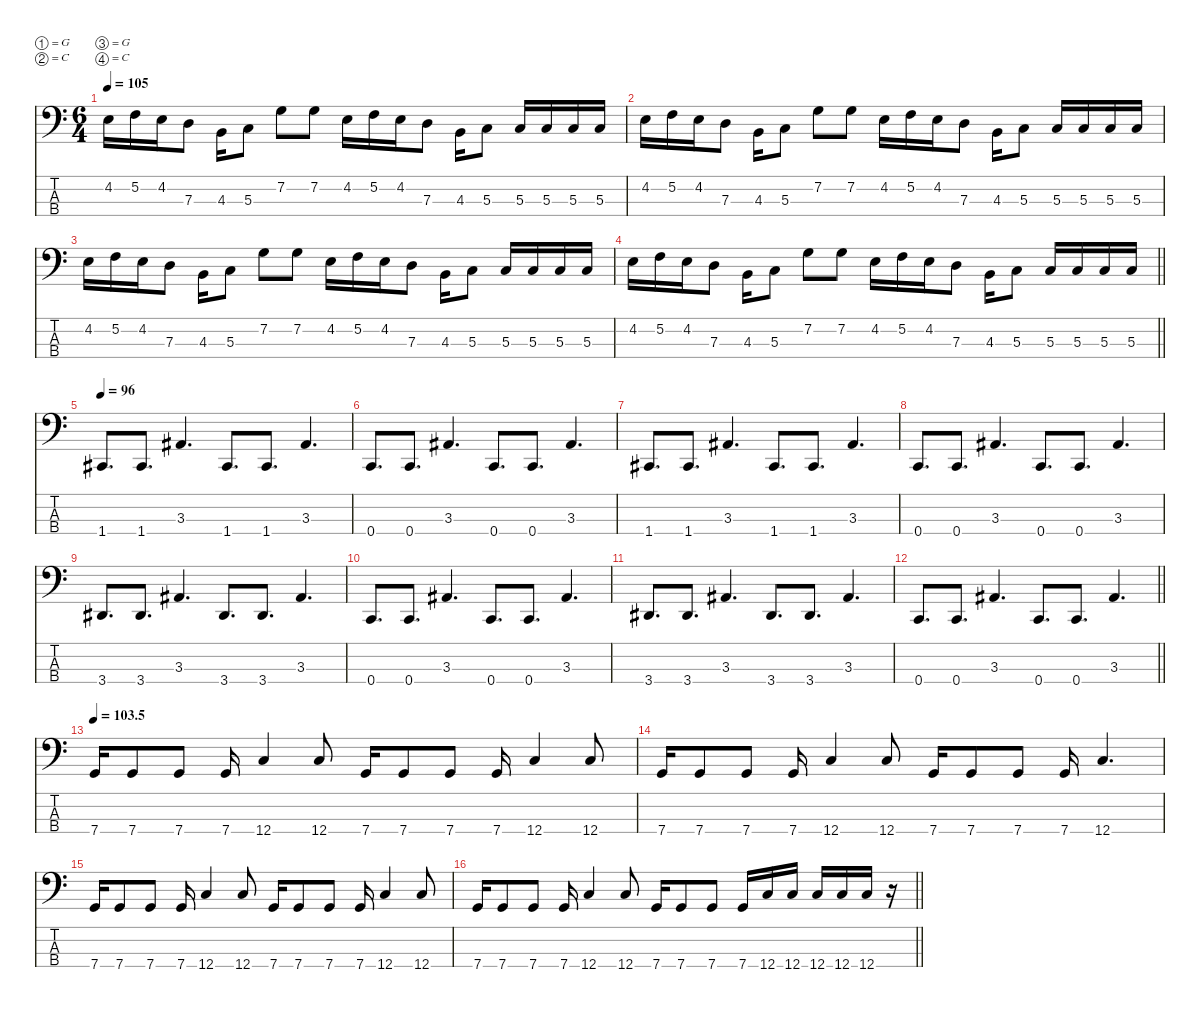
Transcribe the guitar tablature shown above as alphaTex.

\defaultSystemsLayout 4
\hideDynamics
\bracketExtendMode nobrackets
\singleTrackTrackNamePolicy hidden
\multiTrackTrackNamePolicy hidden
\firstSystemTrackNameMode fullname
\firstSystemTrackNameOrientation horizontal
\otherSystemsTrackNameOrientation horizontal
\track ("Craig McFarland" "fl.bs.") {defaultSystemsLayout 4 instrument fretlessbass}
\staff {score tabs}
\tuning (G2 C2 G1 C1)
\ts (6 4)
\tempo 105
\clef f4
\ks c
4.2.16{dy f beam Down} 5.2.16{beam Down} 4.2.16{beam Down} 7.3.8{beam Down} 4.3.16{beam Down} 5.3.8{beam Down} 7.2.8{beam Down} 7.2.8{beam Down} 4.2.16{beam Down} 5.2.16{beam Down} 4.2.16{beam Down} 7.3.8{beam Down} 4.3.16{beam Down} 5.3.8{beam Up} 5.3.16{beam Up} 5.3.16{beam Up} 5.3.16{beam Up} 5.3.16{beam Up} |
4.2.16{beam Down} 5.2.16{beam Down} 4.2.16{beam Down} 7.3.8{beam Down} 4.3.16{beam Down} 5.3.8{beam Down} 7.2.8{beam Down} 7.2.8{beam Down} 4.2.16{beam Down} 5.2.16{beam Down} 4.2.16{beam Down} 7.3.8{beam Down} 4.3.16{beam Down} 5.3.8{beam Up} 5.3.16{beam Up} 5.3.16{beam Up} 5.3.16{beam Up} 5.3.16{beam Up} |
4.2.16{beam Down} 5.2.16{beam Down} 4.2.16{beam Down} 7.3.8{beam Down} 4.3.16{beam Down} 5.3.8{beam Down} 7.2.8{beam Down} 7.2.8{beam Down} 4.2.16{beam Down} 5.2.16{beam Down} 4.2.16{beam Down} 7.3.8{beam Down} 4.3.16{beam Down} 5.3.8{beam Up} 5.3.16{beam Up} 5.3.16{beam Up} 5.3.16{beam Up} 5.3.16{beam Up} |
\barLineRight lightlight
4.2.16{beam Down} 5.2.16{beam Down} 4.2.16{beam Down} 7.3.8{beam Down} 4.3.16{beam Down} 5.3.8{beam Down} 7.2.8{beam Down} 7.2.8{beam Down} 4.2.16{beam Down} 5.2.16{beam Down} 4.2.16{beam Down} 7.3.8{beam Down} 4.3.16{beam Down} 5.3.8{beam Up} 5.3.16{beam Up} 5.3.16{beam Up} 5.3.16{beam Up} 5.3.16{beam Up} |
\tempo 96
1.4{acc #}.8{d beam Up} 1.4{acc #}.8{d beam Up} 3.3{acc #}.4{d beam Up} 1.4{acc #}.8{d beam Up} 1.4{acc #}.8{d beam Up} 3.3{acc #}.4{d beam Up} |
0.4.8{d beam Up} 0.4.8{d beam Up} 3.3{acc #}.4{d beam Up} 0.4.8{d beam Up} 0.4.8{d beam Up} 3.3{acc #}.4{d beam Up} |
1.4{acc #}.8{d beam Up} 1.4{acc #}.8{d beam Up} 3.3{acc #}.4{d beam Up} 1.4{acc #}.8{d beam Up} 1.4{acc #}.8{d beam Up} 3.3{acc #}.4{d beam Up} |
0.4.8{d beam Up} 0.4.8{d beam Up} 3.3{acc #}.4{d beam Up} 0.4.8{d beam Up} 0.4.8{d beam Up} 3.3{acc #}.4{d beam Up} |
3.4{acc #}.8{d beam Up} 3.4{acc #}.8{d beam Up} 3.3{acc #}.4{d beam Up} 3.4{acc #}.8{d beam Up} 3.4{acc #}.8{d beam Up} 3.3{acc #}.4{d beam Up} |
0.4.8{d beam Up} 0.4.8{d beam Up} 3.3{acc #}.4{d beam Up} 0.4.8{d beam Up} 0.4.8{d beam Up} 3.3{acc #}.4{d beam Up} |
3.4{acc #}.8{d beam Up} 3.4{acc #}.8{d beam Up} 3.3{acc #}.4{d beam Up} 3.4{acc #}.8{d beam Up} 3.4{acc #}.8{d beam Up} 3.3{acc #}.4{d beam Up} |
\barLineRight lightlight
0.4.8{d beam Up} 0.4.8{d beam Up} 3.3{acc #}.4{d beam Up} 0.4.8{d beam Up} 0.4.8{d beam Up} 3.3{acc #}.4{d beam Up} |
\tempo
103.5 7.4.16{beam Up} 7.4.8{beam Up} 7.4.8{beam Up} 7.4.16{beam Up} 12.4.4{beam Up} 12.4.8{beam Up} 7.4.16{beam Up} 7.4.8{beam Up} 7.4.8{beam Up} 7.4.16{beam Up} 12.4.4{beam Up} 12.4.8{beam Up} |
7.4.16{beam Up} 7.4.8{beam Up} 7.4.8{beam Up} 7.4.16{beam Up} 12.4.4{beam Up} 12.4.8{beam Up} 7.4.16{beam Up} 7.4.8{beam Up} 7.4.8{beam Up} 7.4.16{beam Up} 12.4.4{d beam Up} |
7.4.16{beam Up} 7.4.8{beam Up} 7.4.8{beam Up} 7.4.16{beam Up} 12.4.4{beam Up} 12.4.8{beam Up} 7.4.16{beam Up} 7.4.8{beam Up} 7.4.8{beam Up} 7.4.16{beam Up} 12.4.4{beam Up} 12.4.8{beam Up} |
\barLineRight lightlight
7.4.16{beam Up} 7.4.8{beam Up} 7.4.8{beam Up} 7.4.16{beam Up} 12.4.4{beam Up} 12.4.8{beam Up} 7.4.16{beam Up} 7.4.8{beam Up} 7.4.8{beam Up} 7.4.16{beam Up} 12.4.16{beam Up} 12.4.16{beam Up} 12.4.16{beam Up} 12.4.16{beam Up} 12.4.16{beam Up} r.16{beam Up}
